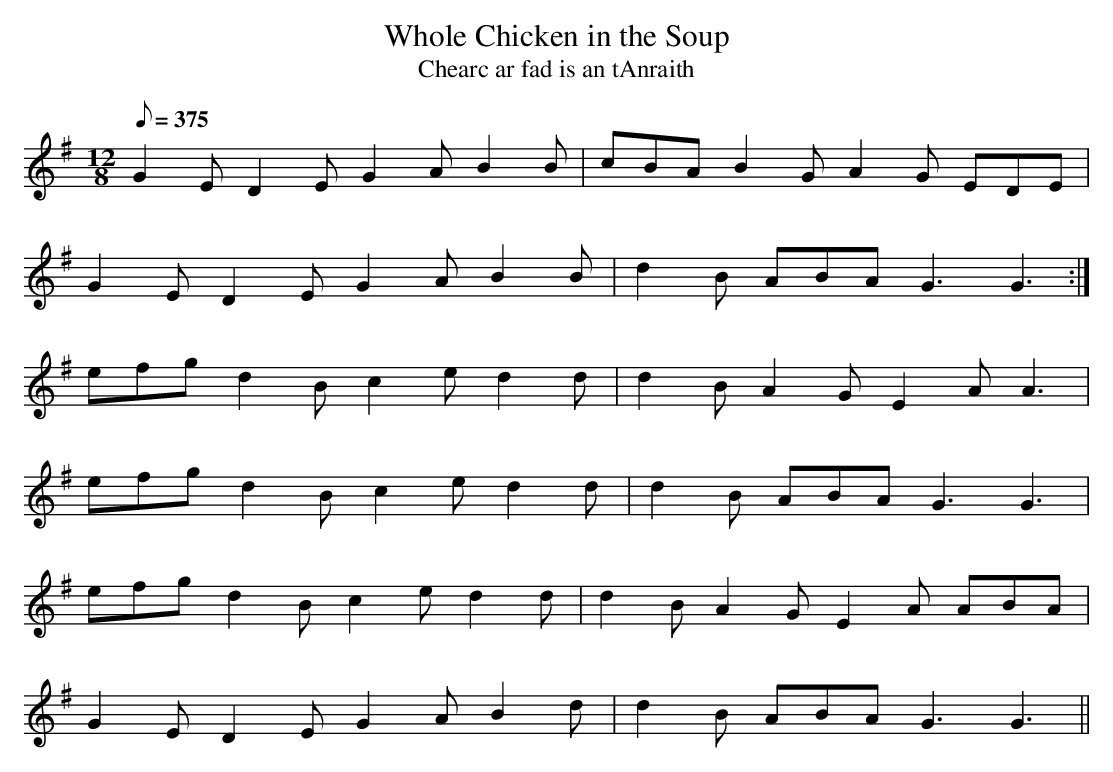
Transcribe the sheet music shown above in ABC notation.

X:1
T: Whole Chicken in the Soup
T: Chearc ar fad is an tAnraith
L: 1/8
M: 12/8
Q: 375
K: G
G2E D2E G2A B2B|cBA B2G A2G EDE|
G2E D2E G2A B2B|d2B ABA G3 G3 :|
efg d2B c2e d2d|d2B A2G E2A A3|
efg d2B c2e d2d|d2B ABA G3 G3|
efg d2B c2e d2d|d2B A2G E2A ABA|
G2E D2E G2A B2d|d2B ABA G3 G3||
